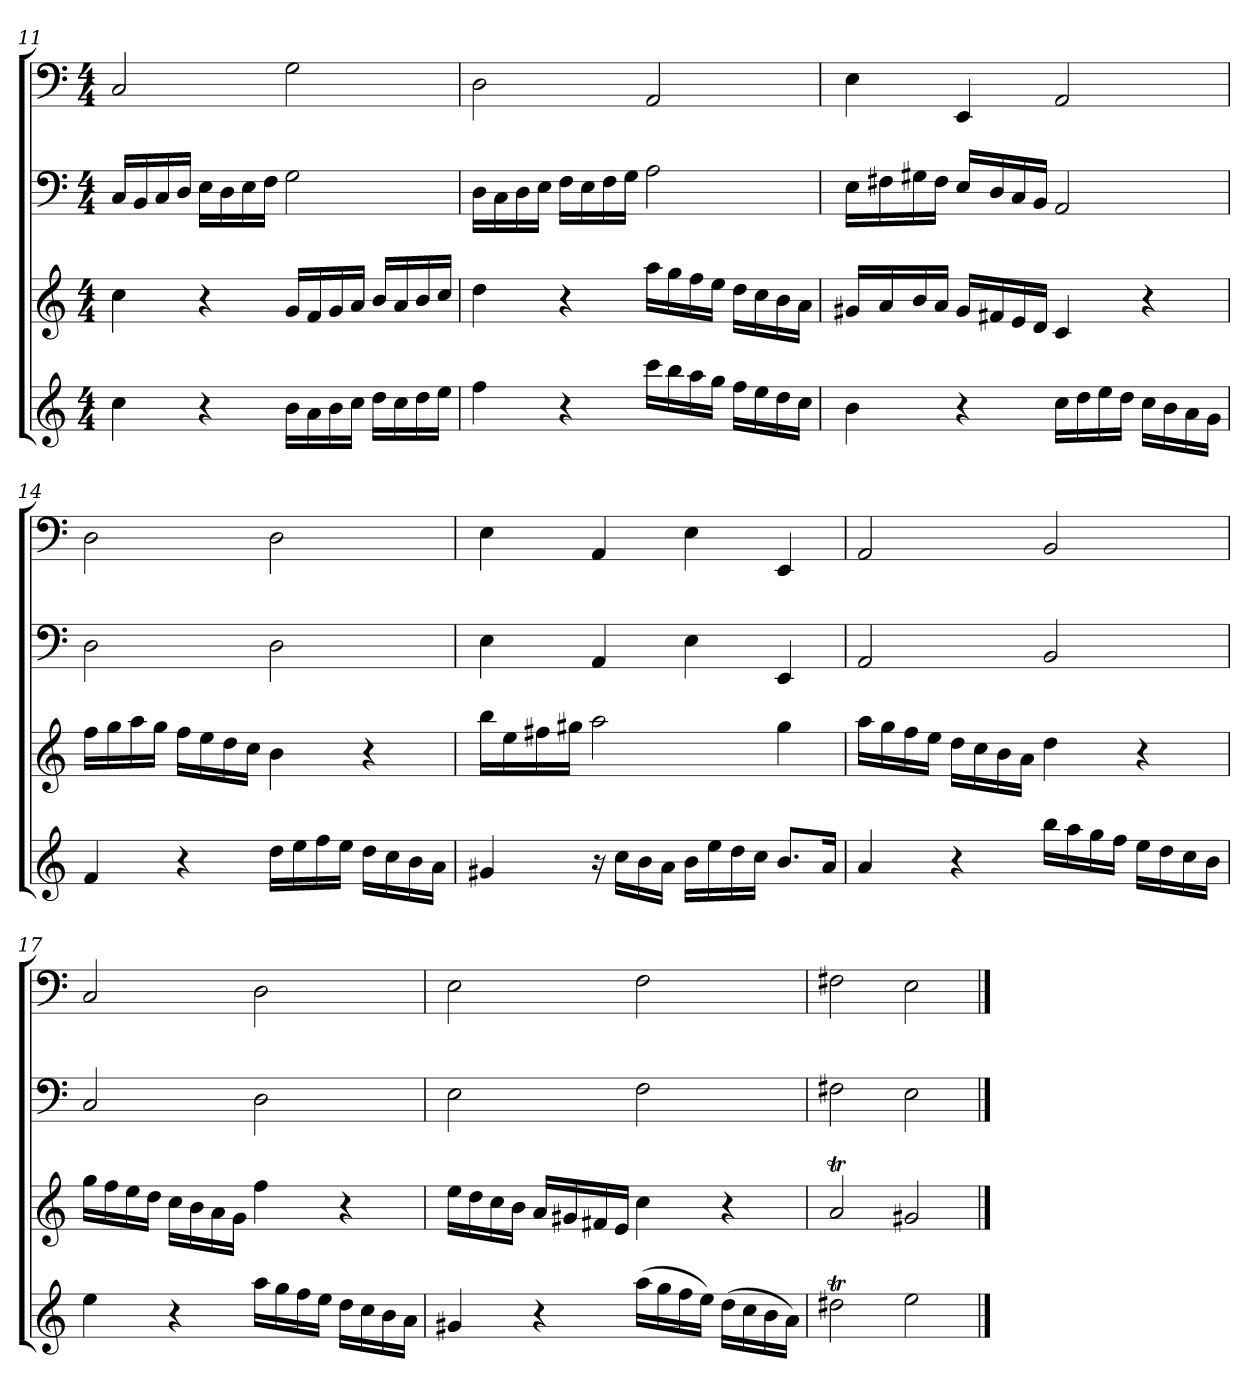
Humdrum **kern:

**kern	**kern	**kern	**kern
*part4	*part3	*part2	*part1
*staff4	*staff3	*staff2	*staff1
*clefG2	*clefG2	*clefF4	*clefF4
*k[]	*k[]	*k[]	*k[]
*a:	*a:	*a:	*a:
*M4/4	*M4/4	*M4/4	*M4/4
=11	=11	=11	=11
4cc\	4cc\	16C/LL	2C/
.	.	16BB/	.
.	.	16C/	.
.	.	16D/JJ	.
4r	4r	16E\LL	.
.	.	16D\	.
.	.	16E\	.
.	.	16F\JJ	.
16b\LL	16g/LL	2G\	2G\
16a\	16f/	.	.
16b\	16g/	.	.
16cc\JJ	16a/JJ	.	.
16dd\LL	16b/LL	.	.
16cc\	16a/	.	.
16dd\	16b/	.	.
16ee\JJ	16cc/JJ	.	.
=12	=12	=12	=12
4ff\	4dd\	16D\LL	2D\
.	.	16C\	.
.	.	16D\	.
.	.	16E\JJ	.
4r	4r	16F\LL	.
.	.	16E\	.
.	.	16F\	.
.	.	16G\JJ	.
16ccc\LL	16aa\LL	2A\	2AA/
16bb\	16gg\	.	.
16aa\	16ff\	.	.
16gg\JJ	16ee\JJ	.	.
16ff\LL	16dd\LL	.	.
16ee\	16cc\	.	.
16dd\	16b\	.	.
16cc\JJ	16a\JJ	.	.
=13	=13	=13	=13
4b\	16g#X/LL	16E\LL	4E\
.	16a/	16F#X\	.
.	16b/	16G#X\	.
.	16a/JJ	16F#\JJ	.
4r	16g#/LL	16E/LL	4EE/
.	16f#X/	16D/	.
.	16e/	16C/	.
.	16d/JJ	16BB/JJ	.
16cc\LL	4c/	2AA/	2AA/
16dd\	.	.	.
16ee\	.	.	.
16dd\JJ	.	.	.
16cc\LL	4r	.	.
16b\	.	.	.
16a\	.	.	.
16g\JJ	.	.	.
=14	=14	=14	=14
4f/	16ff\LL	2D\	2D\
.	16gg\	.	.
.	16aa\	.	.
.	16gg\JJ	.	.
4r	16ff\LL	.	.
.	16ee\	.	.
.	16dd\	.	.
.	16cc\JJ	.	.
16dd\LL	4b\	2D\	2D\
16ee\	.	.	.
16ff\	.	.	.
16ee\JJ	.	.	.
16dd\LL	4r	.	.
16cc\	.	.	.
16b\	.	.	.
16a\JJ	.	.	.
=15	=15	=15	=15
4g#X/	16bb\LL	4E\	4E\
.	16ee\	.	.
.	16ff#X\	.	.
.	16gg#X\JJ	.	.
16r	2aa\	4AA/	4AA/
16cc\LL	.	.	.
16b\	.	.	.
16a\JJ	.	.	.
16b\LL	.	4E\	4E\
16ee\	.	.	.
16dd\	.	.	.
16cc\JJ	.	.	.
8.b/L	4gg#\	4EE/	4EE/
16a/Jk	.	.	.
=16	=16	=16	=16
4a/	16aa\LL	2AA/	2AA/
.	16gg\	.	.
.	16ff\	.	.
.	16ee\JJ	.	.
4r	16dd\LL	.	.
.	16cc\	.	.
.	16b\	.	.
.	16a\JJ	.	.
16bb\LL	4dd\	2BB/	2BB/
16aa\	.	.	.
16gg\	.	.	.
16ff\JJ	.	.	.
16ee\LL	4r	.	.
16dd\	.	.	.
16cc\	.	.	.
16b\JJ	.	.	.
=17	=17	=17	=17
4ee\	16gg\LL	2C/	2C/
.	16ff\	.	.
.	16ee\	.	.
.	16dd\JJ	.	.
4r	16cc\LL	.	.
.	16b\	.	.
.	16a\	.	.
.	16g\JJ	.	.
16aa\LL	4ff\	2D\	2D\
16gg\	.	.	.
16ff\	.	.	.
16ee\JJ	.	.	.
16dd\LL	4r	.	.
16cc\	.	.	.
16b\	.	.	.
16a\JJ	.	.	.
=18	=18	=18	=18
4g#X/	16ee\LL	2E\	2E\
.	16dd\	.	.
.	16cc\	.	.
.	16b\JJ	.	.
4r	16a/LL	.	.
.	16g#X/	.	.
.	16f#X/	.	.
.	16e/JJ	.	.
(16aa\LL	4cc\	2F\	2F\
16gg\	.	.	.
16ff\	.	.	.
16ee\JJ)	.	.	.
(16dd\LL	4r	.	.
16cc\	.	.	.
16b\	.	.	.
16a\JJ)	.	.	.
=19	=19	=19	=19
2dd#Xt\	2aT/	2F#X\	2F#X\
2ee\	2g#X/	2E\	2E\
==	==	==	==
*-	*-	*-	*-
